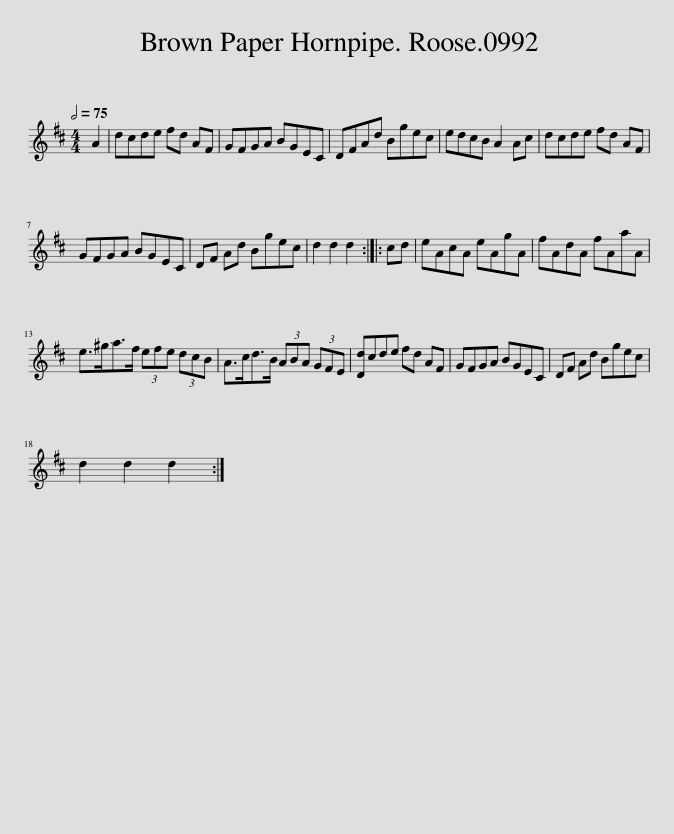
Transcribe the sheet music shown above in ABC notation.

X:1
L:1/8
Q:1/2=75
M:4/4
I:linebreak $
K:D
V:1 treble
V:1
 A2 | dcde fd AF | GFGA BGEC | DFAd Bgec | edcB A2 Ac | %5
 dcde fd AF |$ GFGA BGEC | DF Ad Bgec | d2 d2 d2 :: cd | %10
 eAcA eAgA | fAdA fAaA |$ e>^ga>f (3efe (3dcB | A>cd>B (3ABA (3GFE | [Dd]cde fd AF | %15
 GFGA BGEC | DF Ad Bgec |$ d2 d2 d2 :| %18
